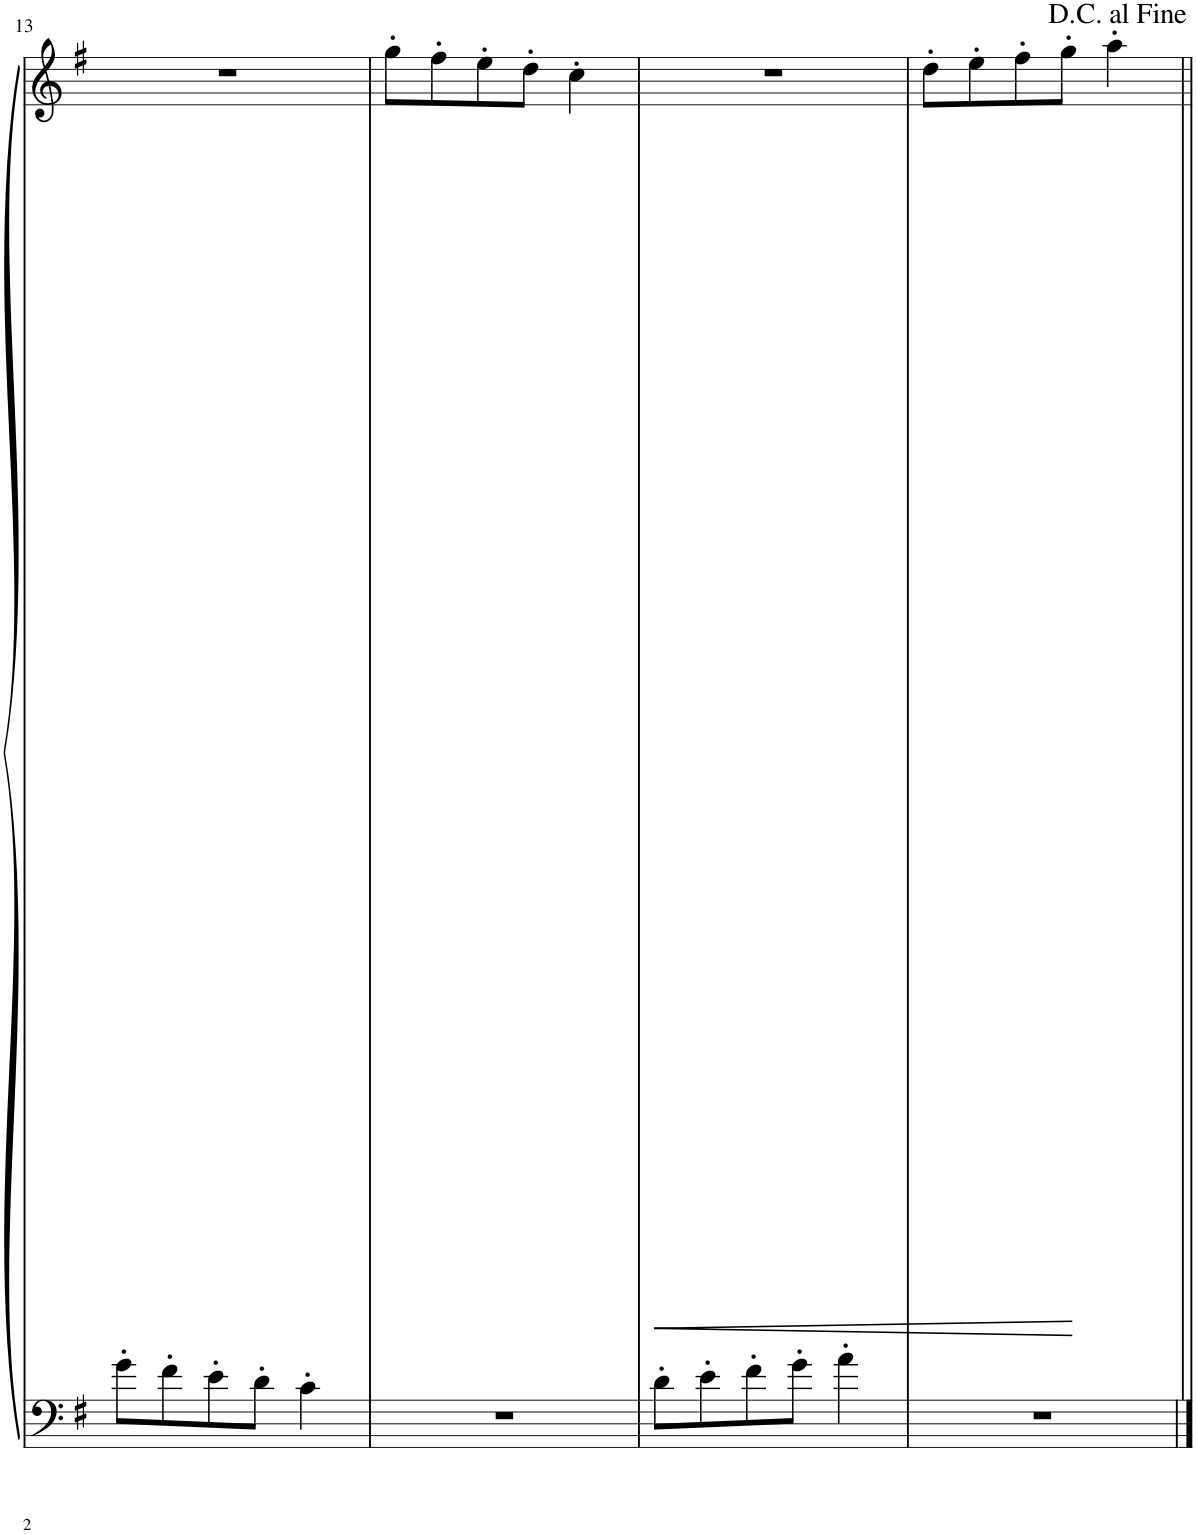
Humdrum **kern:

**kern	**kern	**dynam
*part1	*part1	*part1
*staff2	*staff1	*staff1/2
*I"Piano	*	*
*I'Pno	*	*
!!LO:PB:g=z
*clefF4	*clefG2	*
*k[f#]	*k[f#]	*
*M3/4	*M3/4	*
=13	=13	=13
8g'\L	2.r	.
8f#'\	.	.
8e'\	.	.
8d'\J	.	.
4c'\	.	.
=14	=14	=14
2.r	8gg'\L	.
.	8ff#'\	.
.	8ee'\	.
.	8dd'\J	.
.	4cc'\	.
=15	=15	=15
!	!	!LO:HP:b
8d'\L	2.r	<
8e'\	.	.
8f#'\	.	.
8g'\J	.	.
4a'\	.	.
.	.	[
=16	=16	=16
2.r	8dd'\L	.
.	8ee'\	.
.	8ff#'\	.
.	8gg'\J	.
.	4aa'\	.
=||	=||	=||
*-	*-	*-
